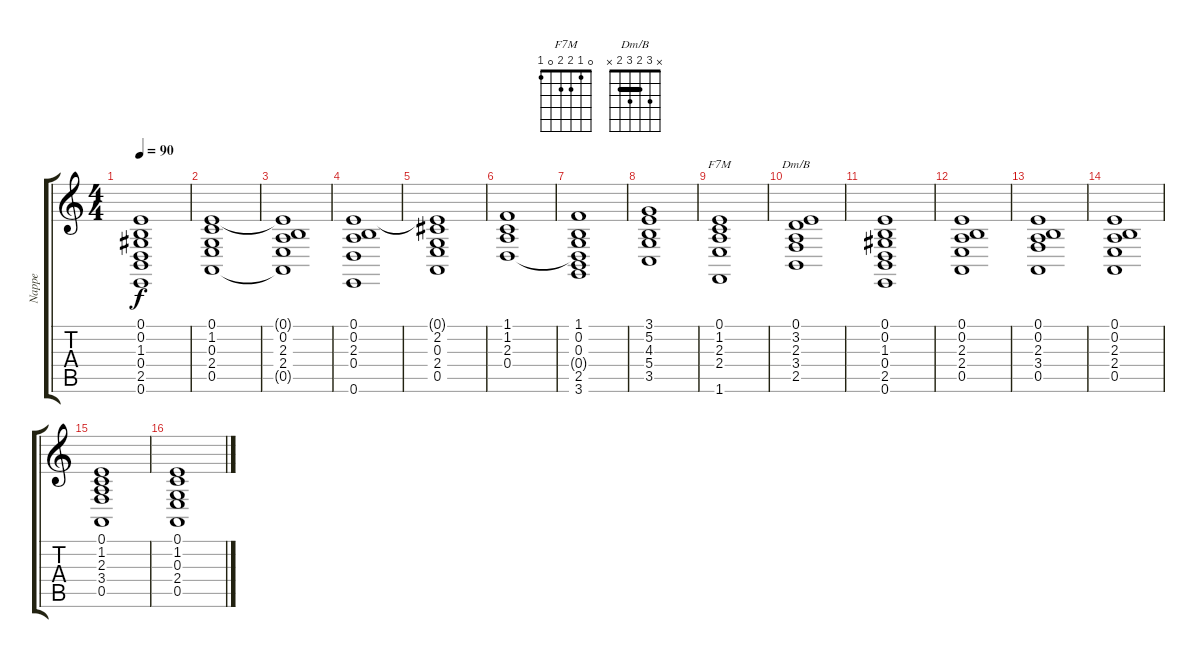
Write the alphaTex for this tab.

\track ("Nappe" "Nappe") {instrument pad2warm}
\staff {score tabs}
\tuning (E4 B3 G3 D3 A2 E2) {hide}
\chord ("F7M" 0 1 2 2 0 1)
\chord ("Dm/B" x 3 2 3 2 x) {barre 2}
\ts (4 4)
\tempo 90
\clef g2
\ks c
(0.1{t} 0.2{t} 1.3 0.4{t} 2.5 0.6{t}).1{dy f} |
(0.1 1.2 0.3 2.4 0.5).1 |
(0.1{t} 0.2 2.3 2.4 0.5{t}).1 |
(0.1 0.2 2.3 0.4 0.6).1 |
(0.1{t} 2.2 0.3 2.4 0.5).1 |
(1.1 1.2 2.3 0.4).1 |
(1.1 0.2 0.3 0.4{t} 2.5 3.6).1 |
(3.1 5.2 4.3 5.4 3.5).1 |
(0.1 1.2 2.3 2.4 1.6).1{ch "F7M"} |
(0.1 3.2 2.3 3.4 2.5).1{ch "Dm/B"} |
(0.1 0.2 1.3 0.4 2.5 0.6).1 |
(0.1 0.2 2.3 2.4 0.5).1 |
(0.1 0.2 2.3 3.4 0.5).1 |
(0.1 0.2 2.3 2.4 0.5).1 |
(0.1 1.2 2.3 3.4 0.5).1 |
(0.1 1.2 0.3 2.4 0.5).1
